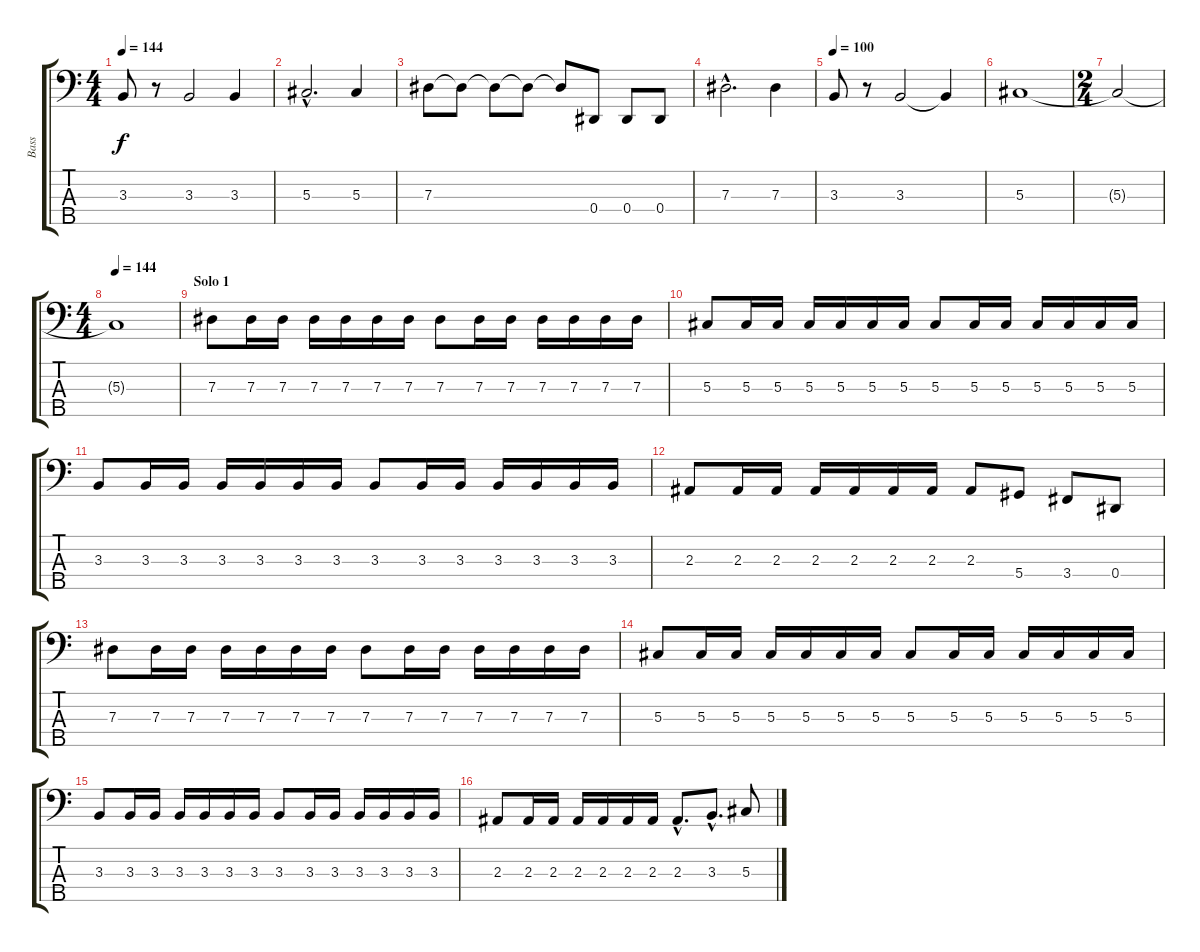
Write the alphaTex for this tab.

\track ("Bass" "Bass") {instrument electricbasspick}
\staff {score tabs}
\tuning (Gb2 Db2 Ab1 Eb1 Bb0) {hide}
\ts (4 4)
\tempo 144
\clef f4
\ks c
3.3.8{dy f} r.8 3.3.2 3.3.4 |
5.3{hac}.2{d} 5.3.4 |
7.3.8 7.3{t}.8 7.3{t}.8 7.3{t}.8 7.3{t}.8 0.4.8 0.4.8 0.4.8 |
7.3{hac}.2{d} 7.3.4 |
\tempo 100
3.3.8 r.8 3.3.2 3.3{t}.4 |
5.3.1 |
\ts (2 4)
5.3{t}.2 |
\ts (4 4)
\tempo 144
5.3{t}.1 |
\section ("" "Solo 1")
7.3.8 7.3.16 7.3.16 7.3.16 7.3.16 7.3.16 7.3.16 7.3.8 7.3.16 7.3.16 7.3.16 7.3.16 7.3.16 7.3.16 |
5.3.8 5.3.16 5.3.16 5.3.16 5.3.16 5.3.16 5.3.16 5.3.8 5.3.16 5.3.16 5.3.16 5.3.16 5.3.16 5.3.16 |
3.3.8 3.3.16 3.3.16 3.3.16 3.3.16 3.3.16 3.3.16 3.3.8 3.3.16 3.3.16 3.3.16 3.3.16 3.3.16 3.3.16 |
2.3.8 2.3.16 2.3.16 2.3.16 2.3.16 2.3.16 2.3.16 2.3.8 5.4.8 3.4.8 0.4.8 |
7.3.8 7.3.16 7.3.16 7.3.16 7.3.16 7.3.16 7.3.16 7.3.8 7.3.16 7.3.16 7.3.16 7.3.16 7.3.16 7.3.16 |
5.3.8 5.3.16 5.3.16 5.3.16 5.3.16 5.3.16 5.3.16 5.3.8 5.3.16 5.3.16 5.3.16 5.3.16 5.3.16 5.3.16 |
3.3.8 3.3.16 3.3.16 3.3.16 3.3.16 3.3.16 3.3.16 3.3.8 3.3.16 3.3.16 3.3.16 3.3.16 3.3.16 3.3.16 |
2.3.8 2.3.16 2.3.16 2.3.16 2.3.16 2.3.16 2.3.16 2.3{hac}.8{d} 3.3{hac}.8{d} 5.3.8
